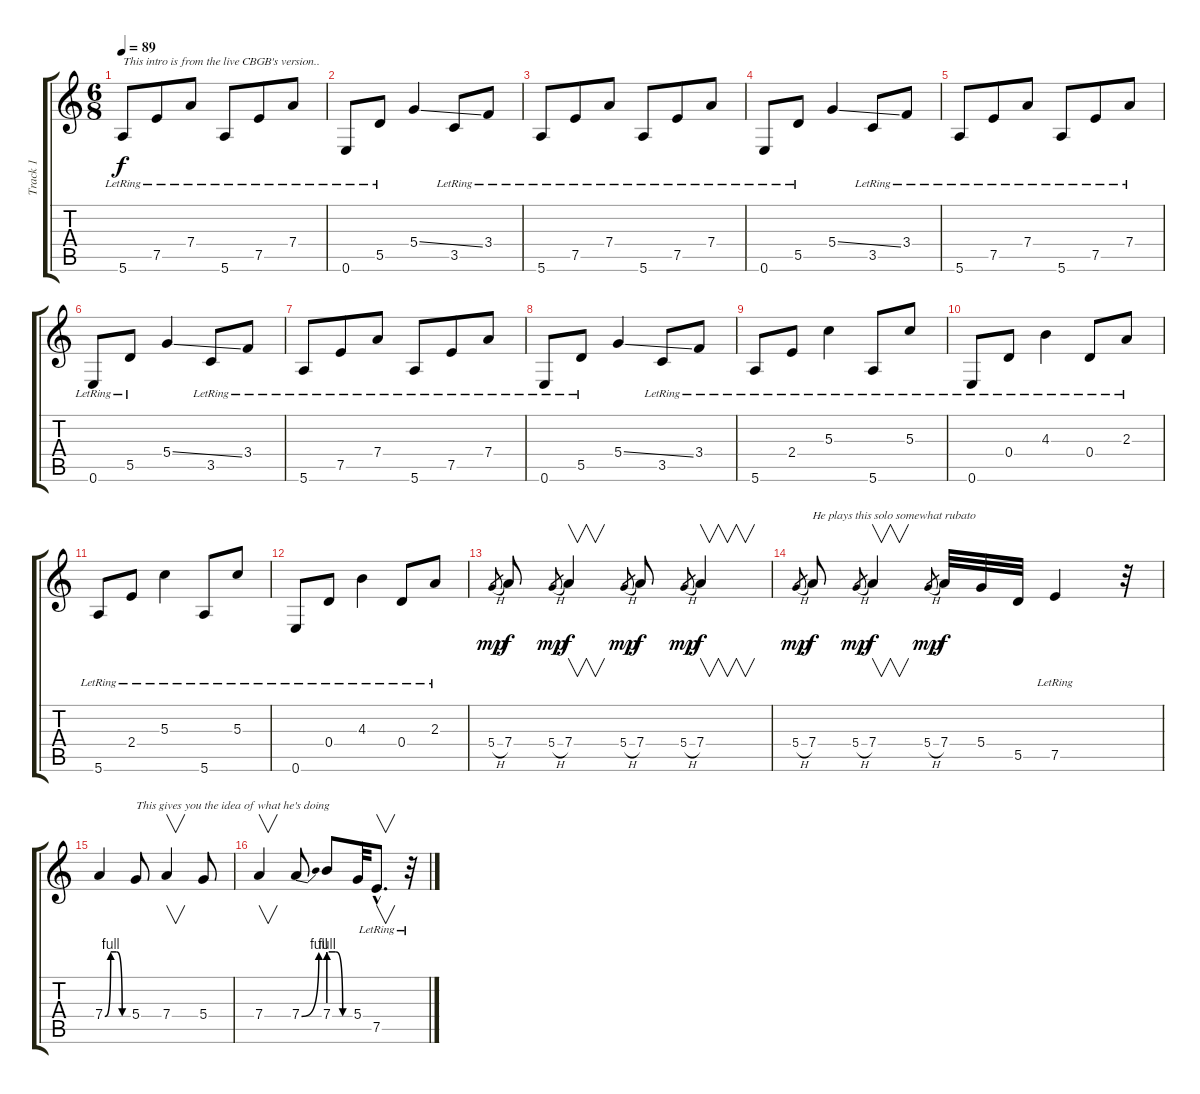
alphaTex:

\track ("Track 1" "Track 1") {instrument acousticguitarnylon}
\staff {score tabs}
\tuning (E4 B3 G3 D3 A2 E2) {hide}
\ts (6 8)
\tempo 89
\clef g2
\ks c
5.6{lr}.8{txt "This intro is from the live CBGB's version.." dy f instrument acousticguitarnylon} 7.5{lr}.8 7.4{lr}.8 5.6{lr}.8 7.5{lr}.8 7.4{lr}.8 |
0.6{lr}.8 5.5{lr}.8 5.4{ss}.4 3.5{lr}.8 3.4{lr}.8 |
5.6{lr}.8 7.5{lr}.8 7.4{lr}.8 5.6{lr}.8 7.5{lr}.8 7.4{lr}.8 |
0.6{lr}.8 5.5{lr}.8 5.4{ss}.4 3.5{lr}.8 3.4{lr}.8 |
5.6{lr}.8 7.5{lr}.8 7.4{lr}.8 5.6{lr}.8 7.5{lr}.8 7.4{lr}.8 |
0.6{lr}.8 5.5{lr}.8 5.4{ss}.4 3.5{lr}.8 3.4{lr}.8 |
5.6{lr}.8 7.5{lr}.8 7.4{lr}.8 5.6{lr}.8 7.5{lr}.8 7.4{lr}.8 |
0.6{lr}.8 5.5{lr}.8 5.4{ss}.4 3.5{lr}.8 3.4{lr}.8 |
5.6{lr}.8 2.4{lr}.8 5.3{lr}.4 5.6{lr}.8 5.3{lr}.8 |
0.6{lr}.8 0.4{lr}.8 4.3{lr}.4 0.4{lr}.8 2.3{lr}.8 |
5.6{lr}.8 2.4{lr}.8 5.3{lr}.4 5.6{lr}.8 5.3{lr}.8 |
0.6{lr}.8 0.4{lr}.8 4.3{lr}.4 0.4{lr}.8 2.3{lr}.8 |
5.4{h}.8{gr dy mp} 7.4.8{dy f} 5.4{h}.8{gr dy mp} 7.4.4{v dy f} 5.4{h}.8{gr dy mp} 7.4.8{dy f} 5.4{h}.8{gr dy mp} 7.4.4{v dy f} |
5.4{h}.8{gr dy mp} 7.4.8{txt "He plays this solo somewhat rubato" dy f} 5.4{h}.8{gr dy mp} 7.4.4{v dy f} 5.4{h}.8{gr dy mp} 7.4.32{dy f} 5.4.32 5.5.32 7.5{lr}.4 r.32 |
7.4{be (custom 0 0 15 4 30 4 45 0 60 0)}.4 5.4.8{txt "This gives you the idea of what he's doing"} 7.4.4{v} 5.4.8 |
7.4.4{v} 7.4{be (bend 0 0 60 4)}.8 7.4{be (custom 0 4 20 4 40 0 60 0)}.8 5.4.32 7.5{hac lr}.8{v d} r.32
